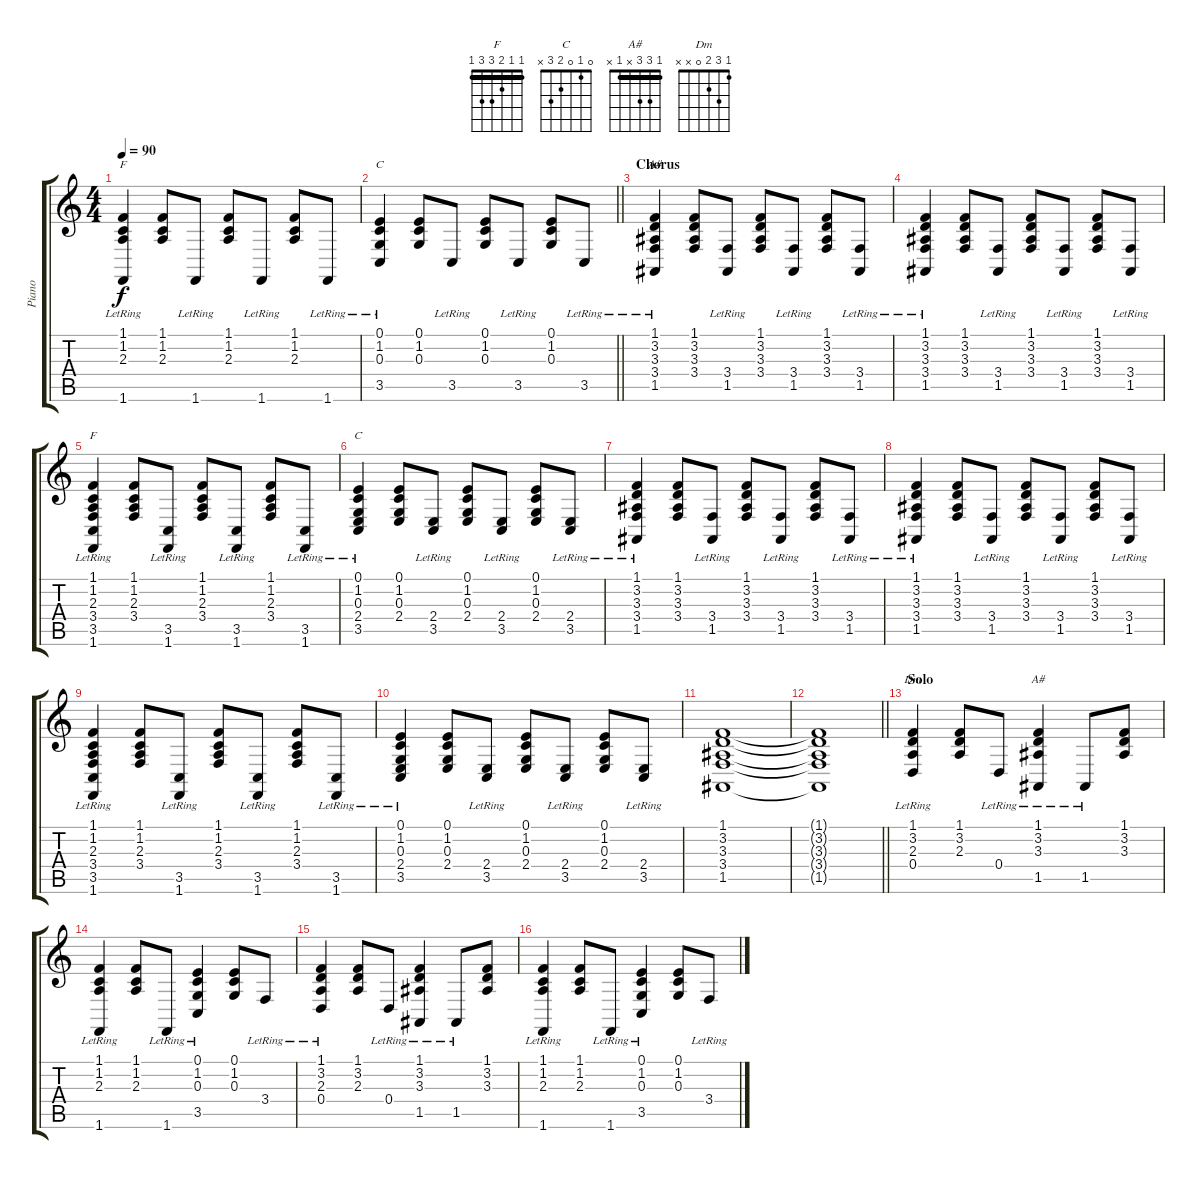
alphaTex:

\track ("Piano" "Piano") {instrument acousticgrandpiano}
\staff {score tabs}
\tuning (E4 B3 G3 D3 A2 E2) {hide}
\chord ("F" 1 1 2 x x 1) {barre 1}
\chord ("C" 0 1 0 x 3 x)
\chord ("A#" 1 3 3 3 1 x) {barre 1}
\chord ("F" 1 1 2 3 3 1) {barre 1}
\chord ("C" 0 1 0 2 3 x)
\chord ("Dm" 1 3 2 0 x x)
\chord ("A#" 1 3 3 x 1 x) {barre 1}
\ts (4 4)
\tempo 90
\clef g2
\ks c
(1.1 1.2 2.3 1.6{lr}).4{ch "F" dy f} (1.1 1.2 2.3).8 1.6{lr}.8 (1.1 1.2 2.3).8 1.6{lr}.8 (1.1 1.2 2.3).8 1.6{lr}.8 |
\barLineRight lightlight
(0.1 1.2 0.3 3.5{lr}).4{ch "C"} (0.1 1.2 0.3).8 3.5{lr}.8 (0.1 1.2 0.3).8 3.5{lr}.8 (0.1 1.2 0.3).8 3.5{lr}.8 |
\section ("" "Chorus")
(1.1 3.2 3.3 3.4{lr} 1.5{lr}).4{ch "A#"} (1.1 3.2 3.3 3.4).8 (3.4{lr} 1.5{lr}).8 (1.1 3.2 3.3 3.4).8 (3.4{lr} 1.5{lr}).8 (1.1 3.2 3.3 3.4).8 (3.4{lr} 1.5{lr}).8 |
(1.1 3.2 3.3 3.4{lr} 1.5{lr}).4 (1.1 3.2 3.3 3.4).8 (3.4{lr} 1.5{lr}).8 (1.1 3.2 3.3 3.4).8 (3.4{lr} 1.5{lr}).8 (1.1 3.2 3.3 3.4).8 (3.4{lr} 1.5{lr}).8 |
(1.1 1.2 2.3 3.4 3.5{lr} 1.6{lr}).4{ch "F"} (1.1 1.2 2.3 3.4).8 (3.5{lr} 1.6{lr}).8 (1.1 1.2 2.3 3.4).8 (3.5{lr} 1.6{lr}).8 (1.1 1.2 2.3 3.4).8 (3.5{lr} 1.6{lr}).8 |
(0.1 1.2 0.3 2.4{lr} 3.5{lr}).4{ch "C"} (0.1 1.2 0.3 2.4).8 (2.4{lr} 3.5{lr}).8 (0.1 1.2 0.3 2.4).8 (2.4{lr} 3.5{lr}).8 (0.1 1.2 0.3 2.4).8 (2.4{lr} 3.5{lr}).8 |
(1.1 3.2 3.3 3.4{lr} 1.5{lr}).4 (1.1 3.2 3.3 3.4).8 (3.4{lr} 1.5{lr}).8 (1.1 3.2 3.3 3.4).8 (3.4{lr} 1.5{lr}).8 (1.1 3.2 3.3 3.4).8 (3.4{lr} 1.5{lr}).8 |
(1.1 3.2 3.3 3.4{lr} 1.5{lr}).4 (1.1 3.2 3.3 3.4).8 (3.4{lr} 1.5{lr}).8 (1.1 3.2 3.3 3.4).8 (3.4{lr} 1.5{lr}).8 (1.1 3.2 3.3 3.4).8 (3.4{lr} 1.5{lr}).8 |
(1.1 1.2 2.3 3.4 3.5{lr} 1.6{lr}).4 (1.1 1.2 2.3 3.4).8 (3.5{lr} 1.6{lr}).8 (1.1 1.2 2.3 3.4).8 (3.5{lr} 1.6{lr}).8 (1.1 1.2 2.3 3.4).8 (3.5{lr} 1.6{lr}).8 |
(0.1 1.2 0.3 2.4{lr} 3.5{lr}).4 (0.1 1.2 0.3 2.4).8 (2.4{lr} 3.5{lr}).8 (0.1 1.2 0.3 2.4).8 (2.4{lr} 3.5{lr}).8 (0.1 1.2 0.3 2.4).8 (2.4{lr} 3.5{lr}).8 |
(1.1 3.2 3.3 3.4 1.5).1 |
\barLineRight lightlight
(1.1{t} 3.2{t} 3.3{t} 3.4{t} 1.5{t}).1 |
\section ("" "Solo")
(1.1 3.2 2.3 0.4{lr}).4{ch "Dm"} (1.1 3.2 2.3).8 0.4{lr}.8 (1.1 3.2 3.3 1.5{lr}).4{ch "A#"} 1.5{lr}.8 (1.1 3.2 3.3).8 |
(1.1 1.2 2.3 1.6{lr}).4 (1.1 1.2 2.3).8 1.6{lr}.8 (0.1 1.2 0.3 3.5{lr}).4 (0.1 1.2 0.3).8 3.4{lr}.8 |
(1.1 3.2 2.3 0.4{lr}).4 (1.1 3.2 2.3).8 0.4{lr}.8 (1.1 3.2 3.3 1.5{lr}).4 1.5{lr}.8 (1.1 3.2 3.3).8 |
(1.1 1.2 2.3 1.6{lr}).4 (1.1 1.2 2.3).8 1.6{lr}.8 (0.1 1.2 0.3 3.5{lr}).4 (0.1 1.2 0.3).8 3.4{lr}.8
